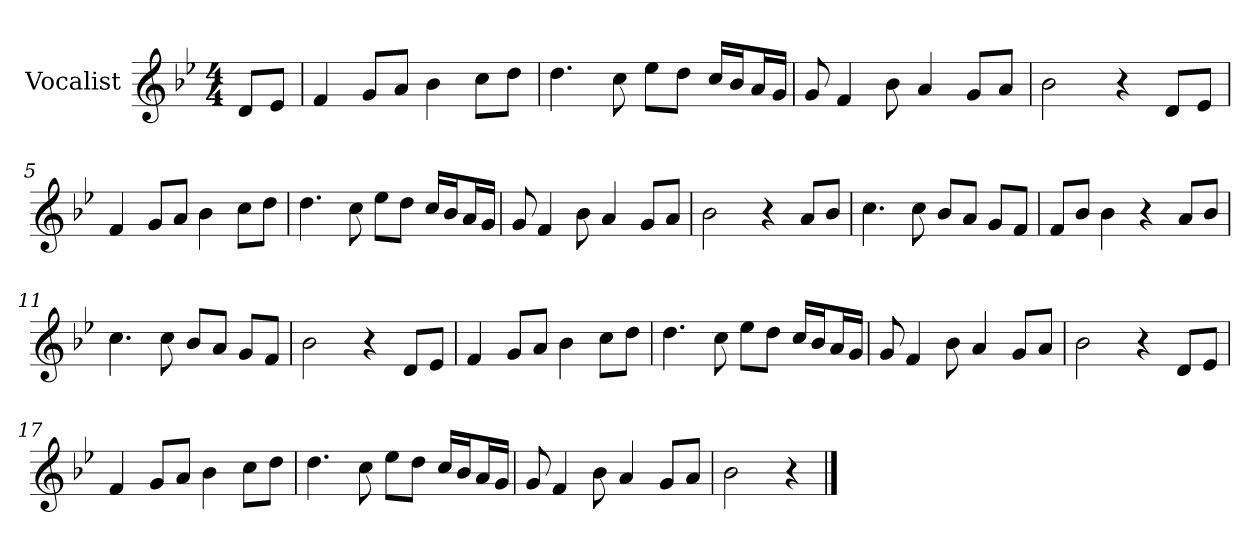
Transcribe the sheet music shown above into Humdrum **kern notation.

**kern
*part1
*staff1
*I"Vocalist
*k[b-e-]
*B-:
*M4/4
=
8dL
8e-J
=1
4f
8gL
8aJ
4b-
8ccL
8ddJ
=2
4.dd
8cc
8ee-L
8ddJ
16ccLL
16b-J
16aL
16gJJ
=3
8g
4f
8b-
4a
8gL
8aJ
=4
2b-
4r
8dL
8e-J
=5
4f
8gL
8aJ
4b-
8ccL
8ddJ
=6
4.dd
8cc
8ee-L
8ddJ
16ccLL
16b-J
16aL
16gJJ
=7
8g
4f
8b-
4a
8gL
8aJ
=8
2b-
4r
8aL
8b-J
=9
4.cc
8cc
8b-L
8aJ
8gL
8fJ
=10
8fL
8b-J
4b-
4r
8aL
8b-J
=11
4.cc
8cc
8b-L
8aJ
8gL
8fJ
=12
2b-
4r
8dL
8e-J
=13
4f
8gL
8aJ
4b-
8ccL
8ddJ
=14
4.dd
8cc
8ee-L
8ddJ
16ccLL
16b-J
16aL
16gJJ
=15
8g
4f
8b-
4a
8gL
8aJ
=16
2b-
4r
8dL
8e-J
=17
4f
8gL
8aJ
4b-
8ccL
8ddJ
=18
4.dd
8cc
8ee-L
8ddJ
16ccLL
16b-J
16aL
16gJJ
=19
8g
4f
8b-
4a
8gL
8aJ
=20
2b-
4r
==
*-
